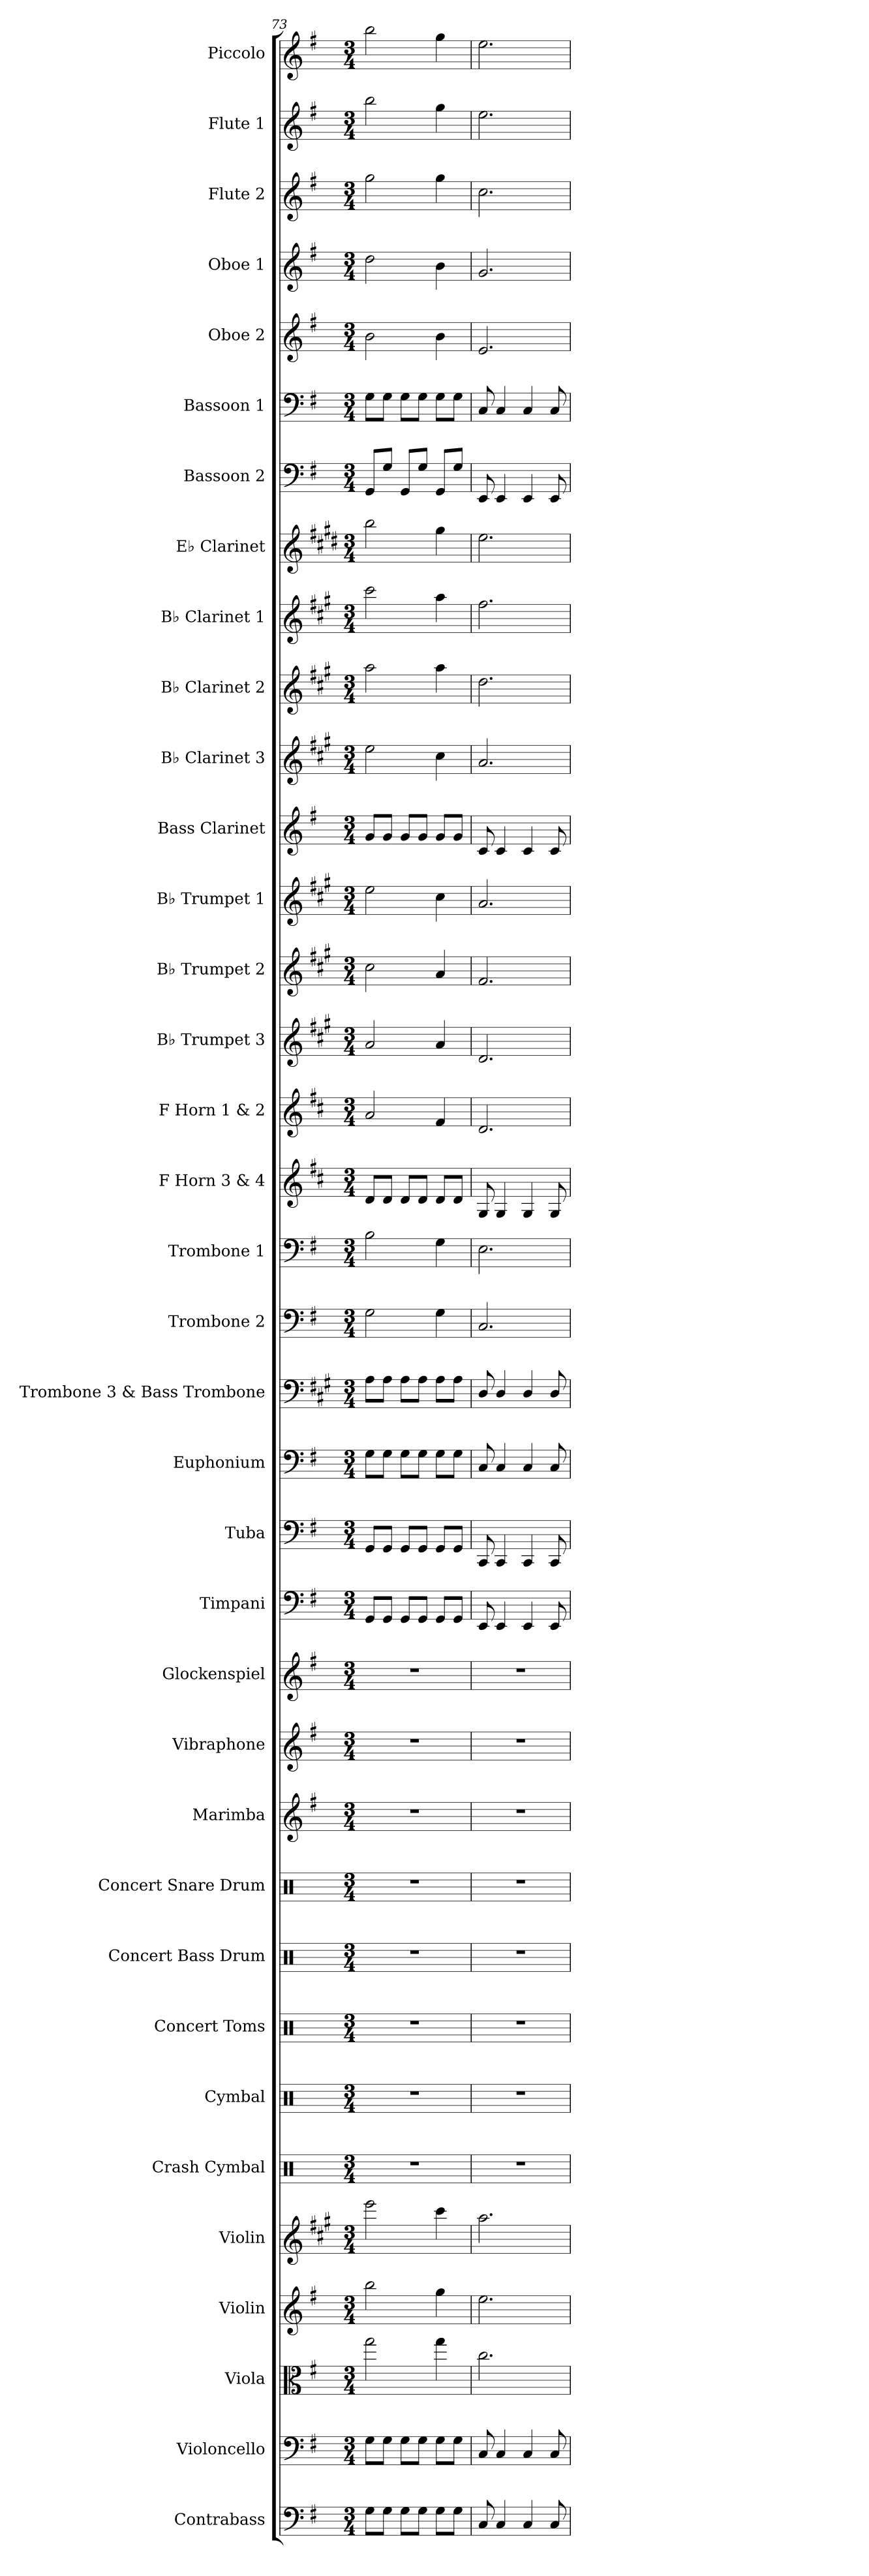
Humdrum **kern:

**kern	**kern	**kern	**kern	**kern	**kern	**kern	**kern	**kern	**kern	**kern	**kern	**kern	**kern	**kern	**kern	**kern	**kern	**kern	**kern	**kern	**kern	**kern	**kern	**kern	**kern	**kern	**kern	**kern	**kern	**kern	**kern	**kern	**kern	**kern	**kern
*part36	*part35	*part34	*part33	*part32	*part31	*part30	*part29	*part28	*part27	*part26	*part25	*part24	*part23	*part22	*part21	*part20	*part19	*part18	*part17	*part16	*part15	*part14	*part13	*part12	*part11	*part10	*part9	*part8	*part7	*part6	*part5	*part4	*part3	*part2	*part1
*staff36	*staff35	*staff34	*staff33	*staff32	*staff31	*staff30	*staff29	*staff28	*staff27	*staff26	*staff25	*staff24	*staff23	*staff22	*staff21	*staff20	*staff19	*staff18	*staff17	*staff16	*staff15	*staff14	*staff13	*staff12	*staff11	*staff10	*staff9	*staff8	*staff7	*staff6	*staff5	*staff4	*staff3	*staff2	*staff1
*I"Contrabass	*I"Violoncello	*I"Viola	*I"Violin	*I"Violin	*I"Crash Cymbal	*I"Cymbal	*I"Concert Toms	*I"Concert Bass Drum	*I"Concert Snare Drum	*I"Marimba	*I"Vibraphone	*I"Glockenspiel	*I"Timpani	*I"Tuba	*I"Euphonium	*I"Trombone 3 &amp; Bass Trombone	*I"Trombone 2	*I"Trombone 1	*I"F Horn 3 &amp; 4	*I"F Horn 1 &amp; 2	*I"B♭ Trumpet 3	*I"B♭ Trumpet 2	*I"B♭ Trumpet 1	*I"Bass Clarinet	*I"B♭ Clarinet 3	*I"B♭ Clarinet 2	*I"B♭ Clarinet 1	*I"E♭ Clarinet	*I"Bassoon 2	*I"Bassoon 1	*I"Oboe 2	*I"Oboe 1	*I"Flute 2	*I"Flute 1	*I"Piccolo
*I'Cb.	*I'Vc.	*I'Vla.	*I'Vln.	*I'Vln.	*I'Cr. Cym.	*I'Cym.	*I'C. Toms	*I'Con. BD	*I'Con. Sn.	*I'Mrm.	*I'Vib.	*I'Glock.	*I'Timp.	*I'Tba.	*I'Euph.	*I'Tbn. 3 B. Tbn.	*I'Tbn. 2	*I'Tbn. 1	*I'F Hn. 3 4	*I'F Hn. 1 2	*I'B♭ Tpt. 3	*I'B♭ Tpt. 2	*I'B♭ Tpt. 1	*I'B. Cl.	*I'B♭ Cl. 3	*I'B♭ Cl. 2	*I'B♭ Cl. 1	*I'E♭ Cl.	*I'Bsn. 2	*I'Bsn. 1	*I'Ob. 2	*I'Ob. 1	*I'Fl. 2	*I'Fl. 1	*I'Picc.
*clefF4	*clefF4	*clefC3	*clefG2	*clefG2	*clefX	*clefX	*clefX	*clefX	*clefX	*clefG2	*clefG2	*clefG2	*clefF4	*clefF4	*clefF4	*clefF4	*clefF4	*clefF4	*clefG2	*clefG2	*clefG2	*clefG2	*clefG2	*clefG2	*clefG2	*clefG2	*clefG2	*clefG2	*clefF4	*clefF4	*clefG2	*clefG2	*clefG2	*clefG2	*clefG2
*ITrd7c12	*	*	*	*ITrd1c2	*	*	*	*	*	*	*	*ITrd-14c-24	*	*	*	*ITrd1c2	*	*	*ITrd4c7	*ITrd4c7	*ITrd1c2	*ITrd1c2	*ITrd1c2	*ITrd8c14	*ITrd1c2	*ITrd1c2	*ITrd1c2	*ITrd-2c-3	*	*	*	*	*	*	*ITrd-7c-12
*k[f#]	*k[f#]	*k[f#]	*k[f#]	*k[f#]	*k[]	*k[]	*k[]	*k[]	*k[]	*k[f#]	*k[f#]	*k[f#]	*k[f#]	*k[f#]	*k[f#]	*k[f#]	*k[f#]	*k[f#]	*k[f#]	*k[f#]	*k[f#]	*k[f#]	*k[f#]	*k[f#]	*k[f#]	*k[f#]	*k[f#]	*k[f#]	*k[f#]	*k[f#]	*k[f#]	*k[f#]	*k[f#]	*k[f#]	*k[f#]
*M3/4	*M3/4	*M3/4	*M3/4	*M3/4	*M3/4	*M3/4	*M3/4	*M3/4	*M3/4	*M3/4	*M3/4	*M3/4	*M3/4	*M3/4	*M3/4	*M3/4	*M3/4	*M3/4	*M3/4	*M3/4	*M3/4	*M3/4	*M3/4	*M3/4	*M3/4	*M3/4	*M3/4	*M3/4	*M3/4	*M3/4	*M3/4	*M3/4	*M3/4	*M3/4	*M3/4
=73	=73	=73	=73	=73	=73	=73	=73	=73	=73	=73	=73	=73	=73	=73	=73	=73	=73	=73	=73	=73	=73	=73	=73	=73	=73	=73	=73	=73	=73	=73	=73	=73	=73	=73	=73
8GG\L	8G\L	2gg\	2bb\	2ddd\	2.r	2.r	2.r	2.r	2.r	2.r	2.r	2.r	8GG/L	8GG/L	8G\L	8G\L	2G\	2B\	8G/L	2d/	2g/	2b\	2dd\	8G/L	2dd\	2gg\	2bb\	2ddd\	8GG/L	8G\L	2b\	2dd\	2gg\	2bb\	2bbb\
8GG\J	8G\J	.	.	.	.	.	.	.	.	.	.	.	8GG/J	8GG/J	8G\J	8G\J	.	.	8G/J	.	.	.	.	8G/J	.	.	.	.	8G/J	8G\J	.	.	.	.	.
8GG\L	8G\L	.	.	.	.	.	.	.	.	.	.	.	8GG/L	8GG/L	8G\L	8G\L	.	.	8G/L	.	.	.	.	8G/L	.	.	.	.	8GG/L	8G\L	.	.	.	.	.
8GG\J	8G\J	.	.	.	.	.	.	.	.	.	.	.	8GG/J	8GG/J	8G\J	8G\J	.	.	8G/J	.	.	.	.	8G/J	.	.	.	.	8G/J	8G\J	.	.	.	.	.
8GG\L	8G\L	4gg\	4gg\	4bb\	.	.	.	.	.	.	.	.	8GG/L	8GG/L	8G\L	8G\L	4G\	4G\	8G/L	4B/	4g/	4g/	4b\	8G/L	4b\	4gg\	4gg\	4bb\	8GG/L	8G\L	4b\	4b\	4gg\	4gg\	4ggg\
8GG\J	8G\J	.	.	.	.	.	.	.	.	.	.	.	8GG/J	8GG/J	8G\J	8G\J	.	.	8G/J	.	.	.	.	8G/J	.	.	.	.	8G/J	8G\J	.	.	.	.	.
=74	=74	=74	=74	=74	=74	=74	=74	=74	=74	=74	=74	=74	=74	=74	=74	=74	=74	=74	=74	=74	=74	=74	=74	=74	=74	=74	=74	=74	=74	=74	=74	=74	=74	=74	=74
8CC/	8C/	2.cc\	2.ee\	2.gg\	2.r	2.r	2.r	2.r	2.r	2.r	2.r	2.r	8EE/	8CC/	8C/	8C/	2.C/	2.E\	8C/	2.G/	2.c/	2.e/	2.g/	8C/	2.g/	2.cc\	2.ee\	2.gg\	8EE/	8C/	2.e/	2.g/	2.cc\	2.ee\	2.eee\
4CC/	4C/	.	.	.	.	.	.	.	.	.	.	.	4EE/	4CC/	4C/	4C/	.	.	4C/	.	.	.	.	4C/	.	.	.	.	4EE/	4C/	.	.	.	.	.
4CC/	4C/	.	.	.	.	.	.	.	.	.	.	.	4EE/	4CC/	4C/	4C/	.	.	4C/	.	.	.	.	4C/	.	.	.	.	4EE/	4C/	.	.	.	.	.
8CC/	8C/	.	.	.	.	.	.	.	.	.	.	.	8EE/	8CC/	8C/	8C/	.	.	8C/	.	.	.	.	8C/	.	.	.	.	8EE/	8C/	.	.	.	.	.
=	=	=	=	=	=	=	=	=	=	=	=	=	=	=	=	=	=	=	=	=	=	=	=	=	=	=	=	=	=	=	=	=	=	=	=
*-	*-	*-	*-	*-	*-	*-	*-	*-	*-	*-	*-	*-	*-	*-	*-	*-	*-	*-	*-	*-	*-	*-	*-	*-	*-	*-	*-	*-	*-	*-	*-	*-	*-	*-	*-
